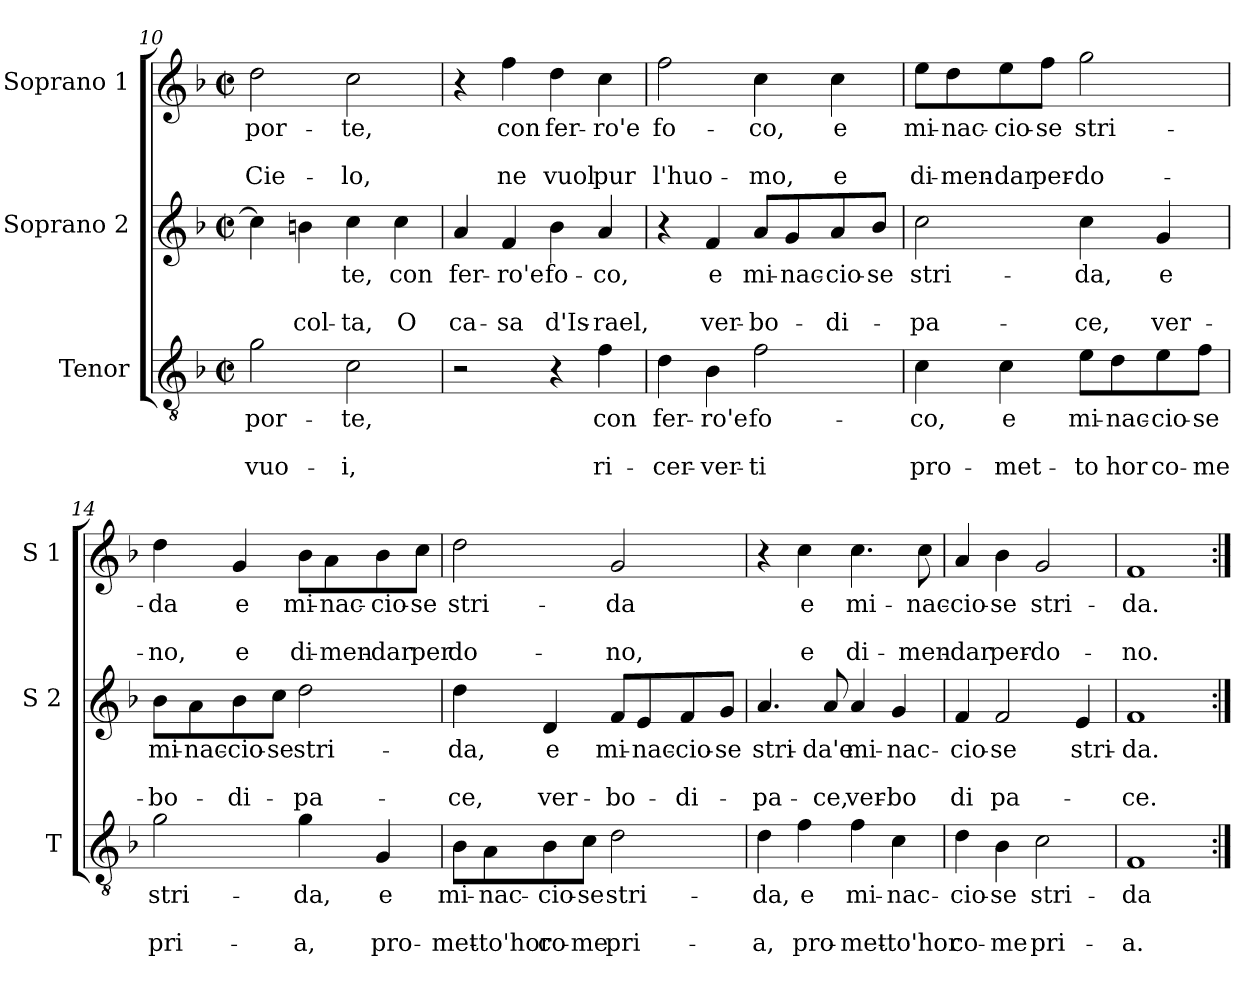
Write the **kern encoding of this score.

**kern	**text	**text	**text	**kern	**text	**text	**text	**kern	**text	**text	**text
*part3	*part3	*part3	*part3	*part2	*part2	*part2	*part2	*part1	*part1	*part1	*part1
*staff3	*staff3	*staff3	*staff3	*staff2	*staff2	*staff2	*staff2	*staff1	*staff1	*staff1	*staff1
*I"Tenor	*	*	*	*I"Soprano 2	*	*	*	*I"Soprano 1	*	*	*
*I'T	*	*	*	*I'S 2	*	*	*	*I'S 1	*	*	*
*clefGv2	*	*	*	*clefG2	*	*	*	*clefG2	*	*	*
*k[b-]	*	*	*	*k[b-]	*	*	*	*k[b-]	*	*	*
*F:	*	*	*	*F:	*	*	*	*F:	*	*	*
*M2/2	*	*	*	*M2/2	*	*	*	*M2/2	*	*	*
*met(c|)	*	*	*	*met(c|)	*	*	*	*met(c|)	*	*	*
=10	=10	=10	=10	=10	=10	=10	=10	=10	=10	=10	=10
!	!LO:LY:b	!	!LO:LY:b	!	!	!	!	!	!LO:LY:b	!	!LO:LY:b
2g\	por-	.	vuo-	4cc\]	.	.	.	2dd\	por-	.	Cie-
!	!	!	!	!	!	!	!LO:LY:b	!	!	!	!
.	.	.	.	4bn\	.	.	-col-	.	.	.	.
!	!LO:LY:b	!	!LO:LY:b	!	!LO:LY:b	!	!LO:LY:b	!	!LO:LY:b	!	!LO:LY:b
2c\	-te,	.	-i,	4cc\	-te,	.	-ta,	2cc\	-te,	.	-lo,
!	!	!	!	!	!LO:LY:b	!	!LO:LY:b	!	!	!	!
.	.	.	.	4cc\	con	.	O	.	.	.	.
!!LO:PB:g=z
=11	=11	=11	=11	=11	=11	=11	=11	=11	=11	=11	=11
!	!	!	!	!	!LO:LY:b	!	!LO:LY:b	!	!	!	!
2r	.	.	.	4a/	fer-	.	ca-	4r	.	.	.
!	!	!	!	!	!LO:LY:b	!	!LO:LY:b	!	!LO:LY:b	!	!LO:LY:b
.	.	.	.	4f/	-ro'e	.	-sa	4ff\	con	.	ne
!	!	!	!	!	!LO:LY:b	!	!LO:LY:b	!	!LO:LY:b	!	!LO:LY:b
4r	.	.	.	4b-\	fo-	.	d'Is-	4dd\	fer-	.	vuol
!	!LO:LY:b	!	!LO:LY:b	!	!LO:LY:b	!	!LO:LY:b	!	!LO:LY:b	!	!LO:LY:b
4f\	con	.	ri-	4a/	-co,	.	-rael,	4cc\	-ro'e	.	pur
=12	=12	=12	=12	=12	=12	=12	=12	=12	=12	=12	=12
!	!LO:LY:b	!	!LO:LY:b	!	!	!	!	!	!LO:LY:b	!	!LO:LY:b
4d\	fer-	.	-cer-	4r	.	.	.	2ff\	fo-	.	l'huo-
!	!LO:LY:b	!	!LO:LY:b	!	!LO:LY:b	!	!LO:LY:b	!	!	!	!
4B-\	-ro'e	.	-ver-	4f/	e	.	ver-	.	.	.	.
!	!LO:LY:b	!	!LO:LY:b	!	!LO:LY:b	!	!LO:LY:b	!	!LO:LY:b	!	!LO:LY:b
2f\	fo-	.	-ti	8a/L	mi-	.	-bo-	4cc\	-co,	.	-mo,
!	!	!	!	!	!LO:LY:b	!	!	!	!	!	!
.	.	.	.	8g/	-nac-	.	.	.	.	.	.
!	!	!	!	!	!LO:LY:b	!	!LO:LY:b	!	!LO:LY:b	!	!LO:LY:b
.	.	.	.	8a/	-cio-	.	-di-	4cc\	e	.	e
!	!	!	!	!	!LO:LY:b	!	!	!	!	!	!
.	.	.	.	8b-/J	-se	.	.	.	.	.	.
=13	=13	=13	=13	=13	=13	=13	=13	=13	=13	=13	=13
!	!LO:LY:b	!	!LO:LY:b	!	!LO:LY:b	!	!LO:LY:b	!	!LO:LY:b	!	!LO:LY:b
4c\	-co,	.	pro-	2cc\	stri-	.	-pa-	8ee\L	mi-	.	di-
!	!	!	!	!	!	!	!	!	!LO:LY:b	!	!LO:LY:b
.	.	.	.	.	.	.	.	8dd\	-nac-	.	-men-
!	!LO:LY:b	!	!LO:LY:b	!	!	!	!	!	!LO:LY:b	!	!LO:LY:b
4c\	e	.	-met-	.	.	.	.	8ee\	-cio-	.	-dar
!	!	!	!	!	!	!	!	!	!LO:LY:b	!	!LO:LY:b
.	.	.	.	.	.	.	.	8ff\J	-se	.	per-
!	!LO:LY:b	!	!LO:LY:b	!	!LO:LY:b	!	!LO:LY:b	!	!LO:LY:b	!	!LO:LY:b
8e\L	mi-	.	-to	4cc\	-da,	.	-ce,	2gg\	stri-	.	-do-
!	!LO:LY:b	!	!LO:LY:b	!	!	!	!	!	!	!	!
8d\	-nac-	.	hor	.	.	.	.	.	.	.	.
!	!LO:LY:b	!	!LO:LY:b	!	!LO:LY:b	!	!LO:LY:b	!	!	!	!
8e\	-cio-	.	co-	4g/	e	.	ver-	.	.	.	.
!	!LO:LY:b	!	!LO:LY:b	!	!	!	!	!	!	!	!
8f\J	-se	.	-me	.	.	.	.	.	.	.	.
=14	=14	=14	=14	=14	=14	=14	=14	=14	=14	=14	=14
!	!LO:LY:b	!	!LO:LY:b	!	!LO:LY:b	!	!LO:LY:b	!	!LO:LY:b	!	!LO:LY:b
2g\	stri-	.	pri-	8b-\L	mi-	.	-bo-	4dd\	-da	.	-no,
!	!	!	!	!	!LO:LY:b	!	!	!	!	!	!
.	.	.	.	8a\	-nac-	.	.	.	.	.	.
!	!	!	!	!	!LO:LY:b	!	!LO:LY:b	!	!LO:LY:b	!	!LO:LY:b
.	.	.	.	8b-\	-cio-	.	-di-	4g/	e	.	e
!	!	!	!	!	!LO:LY:b	!	!	!	!	!	!
.	.	.	.	8cc\J	-se	.	.	.	.	.	.
!	!LO:LY:b	!	!LO:LY:b	!	!LO:LY:b	!	!LO:LY:b	!	!LO:LY:b	!	!LO:LY:b
4g\	-da,	.	-a,	2dd\	stri-	.	-pa-	8b-\L	mi-	.	di-
!	!	!	!	!	!	!	!	!	!LO:LY:b	!	!LO:LY:b
.	.	.	.	.	.	.	.	8a\	-nac-	.	-men-
!	!LO:LY:b	!	!LO:LY:b	!	!	!	!	!	!LO:LY:b	!	!LO:LY:b
4G/	e	.	pro-	.	.	.	.	8b-\	-cio-	.	-dar
!	!	!	!	!	!	!	!	!	!LO:LY:b	!	!LO:LY:b
.	.	.	.	.	.	.	.	8cc\J	-se	.	per
!!LO:LB:g=z
=15	=15	=15	=15	=15	=15	=15	=15	=15	=15	=15	=15
!	!LO:LY:b	!	!LO:LY:b	!	!LO:LY:b	!	!LO:LY:b	!	!LO:LY:b	!	!LO:LY:b
8B-\L	mi-	.	-met-	4dd\	-da,	.	-ce,	2dd\	stri-	.	do-
!	!LO:LY:b	!	!LO:LY:b	!	!	!	!	!	!	!	!
8A\	-nac-	.	-to'hor	.	.	.	.	.	.	.	.
!	!LO:LY:b	!	!LO:LY:b	!	!LO:LY:b	!	!LO:LY:b	!	!	!	!
8B-\	-cio-	.	co-	4d/	e	.	ver-	.	.	.	.
!	!LO:LY:b	!	!LO:LY:b	!	!	!	!	!	!	!	!
8c\J	-se	.	-me	.	.	.	.	.	.	.	.
!	!LO:LY:b	!	!LO:LY:b	!	!LO:LY:b	!	!LO:LY:b	!	!LO:LY:b	!	!LO:LY:b
2d\	stri-	.	pri-	8f/L	mi-	.	-bo-	2g/	-da	.	-no,
!	!	!	!	!	!LO:LY:b	!	!	!	!	!	!
.	.	.	.	8e/	-nac-	.	.	.	.	.	.
!	!	!	!	!	!LO:LY:b	!	!LO:LY:b	!	!	!	!
.	.	.	.	8f/	-cio-	.	-di-	.	.	.	.
!	!	!	!	!	!LO:LY:b	!	!	!	!	!	!
.	.	.	.	8g/J	-se	.	.	.	.	.	.
=16	=16	=16	=16	=16	=16	=16	=16	=16	=16	=16	=16
!	!LO:LY:b	!	!LO:LY:b	!	!LO:LY:b	!	!LO:LY:b	!	!	!	!
4d\	-da,	.	-a,	4.a/	stri-	.	-pa-	4r	.	.	.
!	!LO:LY:b	!	!LO:LY:b	!	!	!	!	!	!LO:LY:b	!	!LO:LY:b
4f\	e	.	pro-	.	.	.	.	4cc\	e	.	e
!	!	!	!	!	!LO:LY:b	!	!LO:LY:b	!	!	!	!
.	.	.	.	8a/	-da'e	.	-ce,	.	.	.	.
!	!LO:LY:b	!	!LO:LY:b	!	!LO:LY:b	!	!LO:LY:b	!	!LO:LY:b	!	!LO:LY:b
4f\	mi-	.	-met-	4a/	mi-	.	ver-	4.cc\	mi-	.	di-
!	!LO:LY:b	!	!LO:LY:b	!	!LO:LY:b	!	!LO:LY:b	!	!	!	!
4c\	-nac-	.	-to'hor	4g/	-nac-	.	-bo	.	.	.	.
!	!	!	!	!	!	!	!	!	!LO:LY:b	!	!LO:LY:b
.	.	.	.	.	.	.	.	8cc\	-nac-	.	-men-
=17	=17	=17	=17	=17	=17	=17	=17	=17	=17	=17	=17
!	!LO:LY:b	!	!LO:LY:b	!	!LO:LY:b	!	!LO:LY:b	!	!LO:LY:b	!	!LO:LY:b
4d\	-cio-	.	co-	4f/	-cio-	.	di	4a/	-cio-	.	-dar
!	!LO:LY:b	!	!LO:LY:b	!	!LO:LY:b	!	!LO:LY:b	!	!LO:LY:b	!	!LO:LY:b
4B-\	-se	.	-me	2f/	-se	.	pa-	4b-\	-se	.	per-
!	!LO:LY:b	!	!LO:LY:b	!	!	!	!	!	!LO:LY:b	!	!LO:LY:b
2c\	stri-	.	pri-	.	.	.	.	2g/	stri-	.	-do-
!	!	!	!	!	!LO:LY:b	!	!	!	!	!	!
.	.	.	.	4e/	stri-	.	.	.	.	.	.
=18	=18	=18	=18	=18	=18	=18	=18	=18	=18	=18	=18
!	!LO:LY:b	!	!LO:LY:b	!	!LO:LY:b	!	!LO:LY:b	!	!LO:LY:b	!	!LO:LY:b
1F	-da	.	-a.	1f	-da.	.	-ce.	1f	-da.	.	-no.
=:|!	=:|!	=:|!	=:|!	=:|!	=:|!	=:|!	=:|!	=:|!	=:|!	=:|!	=:|!
*-	*-	*-	*-	*-	*-	*-	*-	*-	*-	*-	*-
